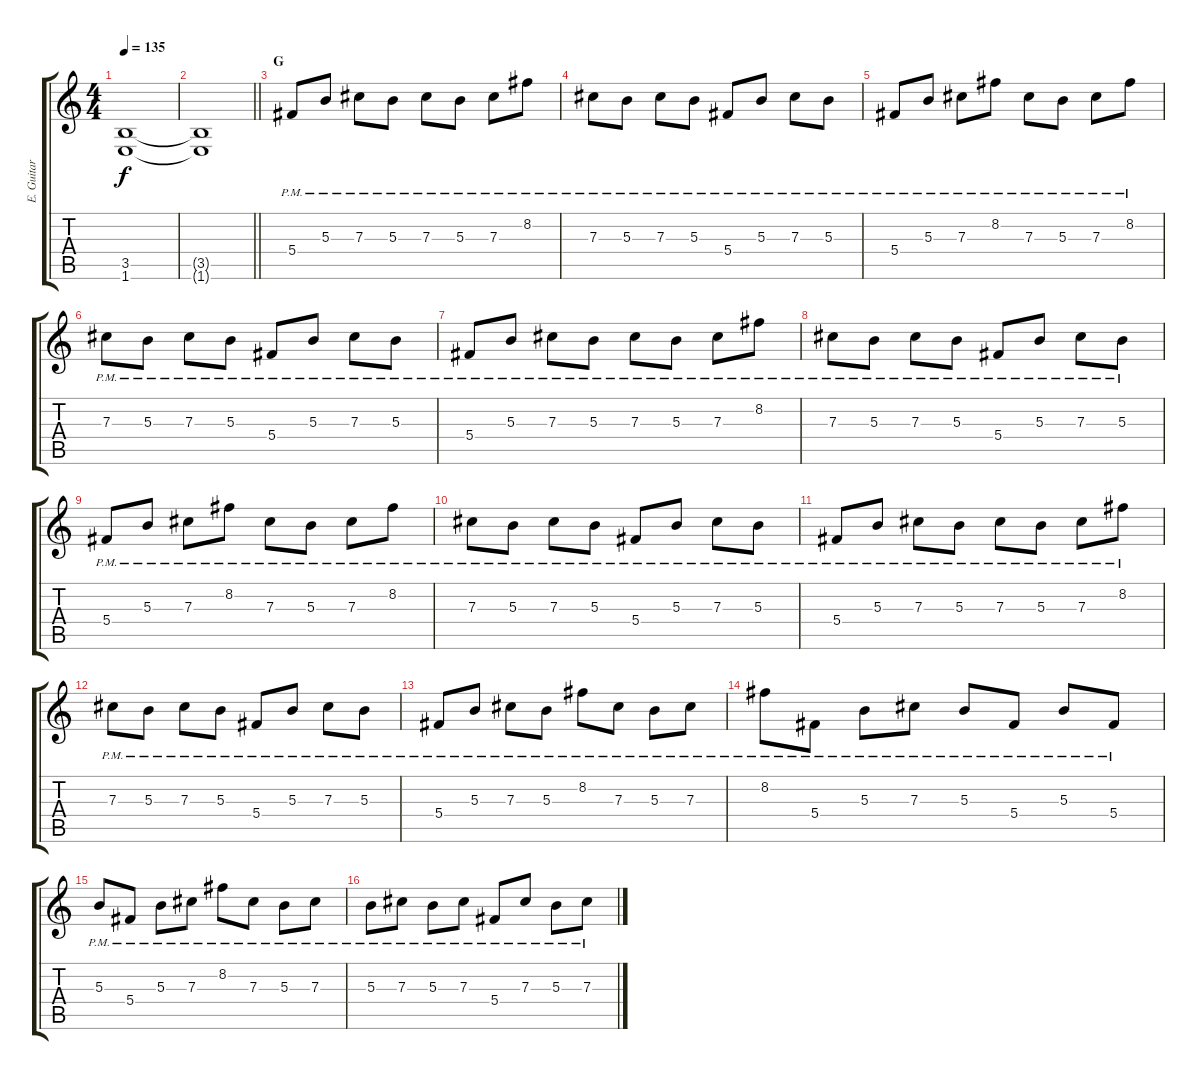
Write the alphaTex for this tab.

\track ("E. Guitar II" "E. Guitar ") {instrument overdrivenguitar}
\staff {score tabs}
\tuning (Eb4 Bb3 Gb3 Db3 Ab2 Eb2) {hide}
\ts (4 4)
\tempo 135
\clef g2
\ks c
(3.5 1.6).1{dy f} |
\barLineRight lightlight
(3.5{t} 1.6{t}).1 |
\section ("" "G")
5.4{pm}.8 5.3{pm}.8 7.3{pm}.8 5.3{pm}.8 7.3{pm}.8 5.3{pm}.8 7.3{pm}.8 8.2{pm}.8 |
7.3{pm}.8 5.3{pm}.8 7.3{pm}.8 5.3{pm}.8 5.4{pm}.8 5.3{pm}.8 7.3{pm}.8 5.3{pm}.8 |
5.4{pm}.8 5.3{pm}.8 7.3{pm}.8 8.2{pm}.8 7.3{pm}.8 5.3{pm}.8 7.3{pm}.8 8.2{pm}.8 |
7.3{pm}.8 5.3{pm}.8 7.3{pm}.8 5.3{pm}.8 5.4{pm}.8 5.3{pm}.8 7.3{pm}.8 5.3{pm}.8 |
5.4{pm}.8 5.3{pm}.8 7.3{pm}.8 5.3{pm}.8 7.3{pm}.8 5.3{pm}.8 7.3{pm}.8 8.2{pm}.8 |
7.3{pm}.8 5.3{pm}.8 7.3{pm}.8 5.3{pm}.8 5.4{pm}.8 5.3{pm}.8 7.3{pm}.8 5.3{pm}.8 |
5.4{pm}.8 5.3{pm}.8 7.3{pm}.8 8.2{pm}.8 7.3{pm}.8 5.3{pm}.8 7.3{pm}.8 8.2{pm}.8 |
7.3{pm}.8 5.3{pm}.8 7.3{pm}.8 5.3{pm}.8 5.4{pm}.8 5.3{pm}.8 7.3{pm}.8 5.3{pm}.8 |
5.4{pm}.8 5.3{pm}.8 7.3{pm}.8 5.3{pm}.8 7.3{pm}.8 5.3{pm}.8 7.3{pm}.8 8.2{pm}.8 |
7.3{pm}.8 5.3{pm}.8 7.3{pm}.8 5.3{pm}.8 5.4{pm}.8 5.3{pm}.8 7.3{pm}.8 5.3{pm}.8 |
5.4{pm}.8 5.3{pm}.8 7.3{pm}.8 5.3{pm}.8 8.2{pm}.8 7.3{pm}.8 5.3{pm}.8 7.3{pm}.8 |
8.2{pm}.8 5.4{pm}.8 5.3{pm}.8 7.3{pm}.8 5.3{pm}.8 5.4{pm}.8 5.3{pm}.8 5.4{pm}.8 |
5.3{pm}.8 5.4{pm}.8 5.3{pm}.8 7.3{pm}.8 8.2{pm}.8 7.3{pm}.8 5.3{pm}.8 7.3{pm}.8 |
5.3{pm}.8 7.3{pm}.8 5.3{pm}.8 7.3{pm}.8 5.4{pm}.8 7.3{pm}.8 5.3{pm}.8 7.3{pm}.8
